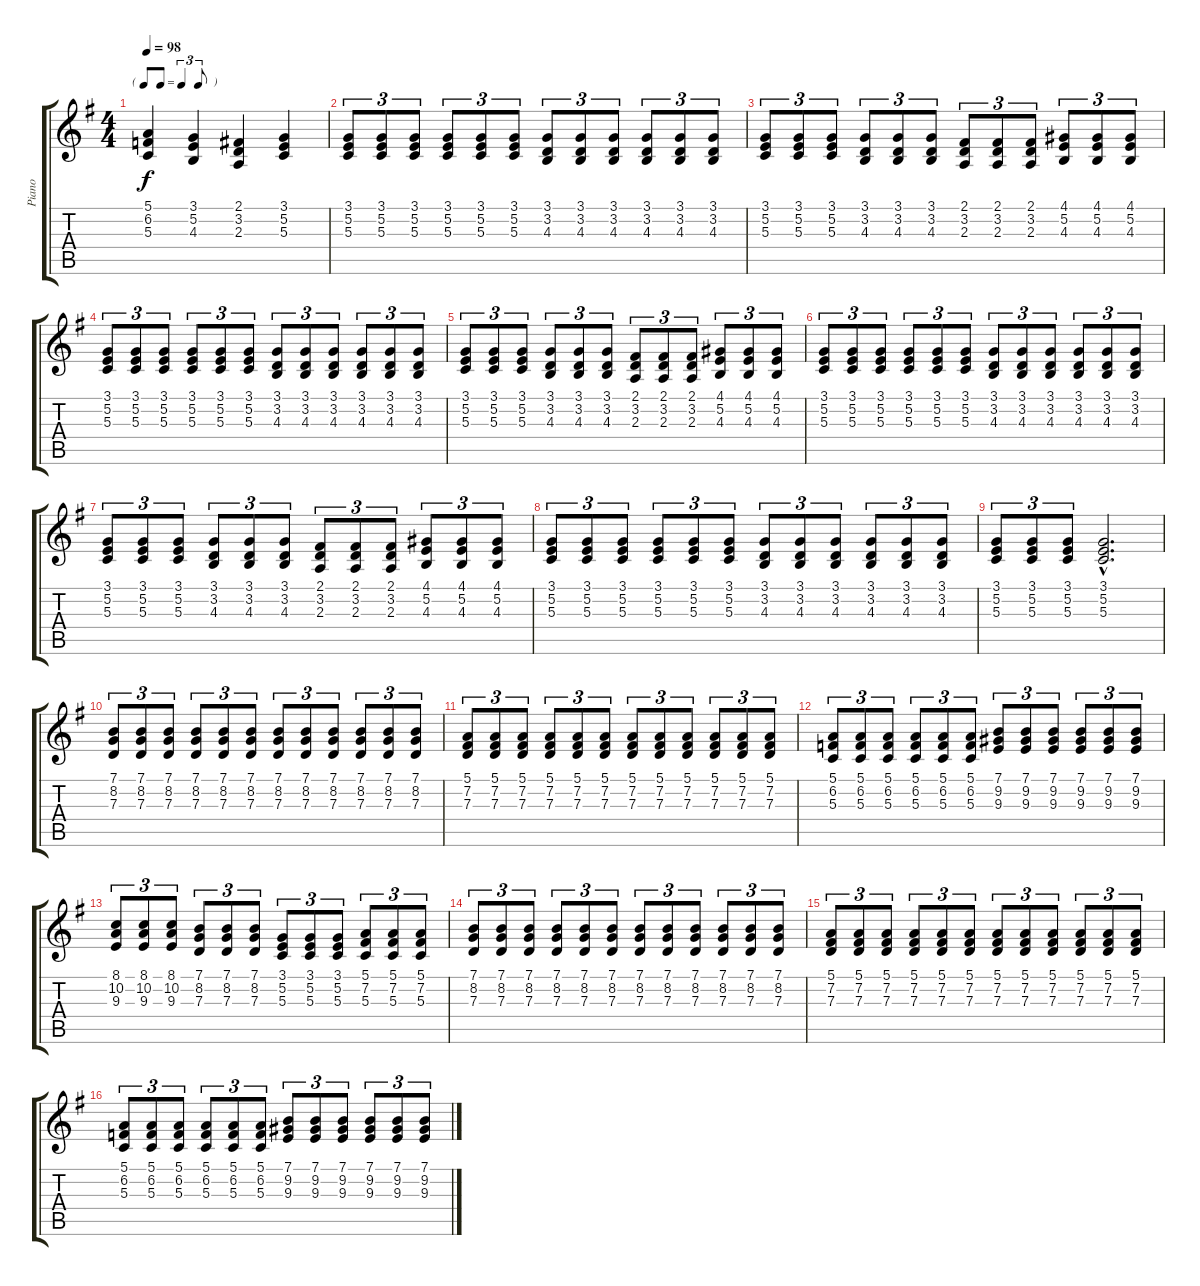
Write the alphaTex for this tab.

\track ("Piano" "Piano") {instrument electricpiano1}
\staff {score tabs}
\tuning (E4 B3 G3 D3 A2 E2) {hide}
\ts (4 4)
\tf triplet8th
\tempo 98
\clef g2
\ks g
(5.1 6.2 5.3).4{dy f} (3.1 5.2 4.3).4 (2.1 3.2 2.3).4 (3.1 5.2 5.3).4 |
(3.1 5.2 5.3).8{tu (3 2)} (3.1 5.2 5.3).8{tu (3 2)} (3.1 5.2 5.3).8{tu (3 2)} (3.1 5.2 5.3).8{tu (3 2)} (3.1 5.2 5.3).8{tu (3 2)} (3.1 5.2 5.3).8{tu (3 2)} (3.1 3.2 4.3).8{tu (3 2)} (3.1 3.2 4.3).8{tu (3 2)} (3.1 3.2 4.3).8{tu (3 2)} (3.1 3.2 4.3).8{tu (3 2)} (3.1 3.2 4.3).8{tu (3 2)} (3.1 3.2 4.3).8{tu (3 2)} |
(3.1 5.2 5.3).8{tu (3 2)} (3.1 5.2 5.3).8{tu (3 2)} (3.1 5.2 5.3).8{tu (3 2)} (3.1 3.2 4.3).8{tu (3 2)} (3.1 3.2 4.3).8{tu (3 2)} (3.1 3.2 4.3).8{tu (3 2)} (2.1 3.2 2.3).8{tu (3 2)} (2.1 3.2 2.3).8{tu (3 2)} (2.1 3.2 2.3).8{tu (3 2)} (4.1 5.2 4.3).8{tu (3 2)} (4.1 5.2 4.3).8{tu (3 2)} (4.1 5.2 4.3).8{tu (3 2)} |
(3.1 5.2 5.3).8{tu (3 2)} (3.1 5.2 5.3).8{tu (3 2)} (3.1 5.2 5.3).8{tu (3 2)} (3.1 5.2 5.3).8{tu (3 2)} (3.1 5.2 5.3).8{tu (3 2)} (3.1 5.2 5.3).8{tu (3 2)} (3.1 3.2 4.3).8{tu (3 2)} (3.1 3.2 4.3).8{tu (3 2)} (3.1 3.2 4.3).8{tu (3 2)} (3.1 3.2 4.3).8{tu (3 2)} (3.1 3.2 4.3).8{tu (3 2)} (3.1 3.2 4.3).8{tu (3 2)} |
(3.1 5.2 5.3).8{tu (3 2)} (3.1 5.2 5.3).8{tu (3 2)} (3.1 5.2 5.3).8{tu (3 2)} (3.1 3.2 4.3).8{tu (3 2)} (3.1 3.2 4.3).8{tu (3 2)} (3.1 3.2 4.3).8{tu (3 2)} (2.1 3.2 2.3).8{tu (3 2)} (2.1 3.2 2.3).8{tu (3 2)} (2.1 3.2 2.3).8{tu (3 2)} (4.1 5.2 4.3).8{tu (3 2)} (4.1 5.2 4.3).8{tu (3 2)} (4.1 5.2 4.3).8{tu (3 2)} |
(3.1 5.2 5.3).8{tu (3 2)} (3.1 5.2 5.3).8{tu (3 2)} (3.1 5.2 5.3).8{tu (3 2)} (3.1 5.2 5.3).8{tu (3 2)} (3.1 5.2 5.3).8{tu (3 2)} (3.1 5.2 5.3).8{tu (3 2)} (3.1 3.2 4.3).8{tu (3 2)} (3.1 3.2 4.3).8{tu (3 2)} (3.1 3.2 4.3).8{tu (3 2)} (3.1 3.2 4.3).8{tu (3 2)} (3.1 3.2 4.3).8{tu (3 2)} (3.1 3.2 4.3).8{tu (3 2)} |
(3.1 5.2 5.3).8{tu (3 2)} (3.1 5.2 5.3).8{tu (3 2)} (3.1 5.2 5.3).8{tu (3 2)} (3.1 3.2 4.3).8{tu (3 2)} (3.1 3.2 4.3).8{tu (3 2)} (3.1 3.2 4.3).8{tu (3 2)} (2.1 3.2 2.3).8{tu (3 2)} (2.1 3.2 2.3).8{tu (3 2)} (2.1 3.2 2.3).8{tu (3 2)} (4.1 5.2 4.3).8{tu (3 2)} (4.1 5.2 4.3).8{tu (3 2)} (4.1 5.2 4.3).8{tu (3 2)} |
(3.1 5.2 5.3).8{tu (3 2)} (3.1 5.2 5.3).8{tu (3 2)} (3.1 5.2 5.3).8{tu (3 2)} (3.1 5.2 5.3).8{tu (3 2)} (3.1 5.2 5.3).8{tu (3 2)} (3.1 5.2 5.3).8{tu (3 2)} (3.1 3.2 4.3).8{tu (3 2)} (3.1 3.2 4.3).8{tu (3 2)} (3.1 3.2 4.3).8{tu (3 2)} (3.1 3.2 4.3).8{tu (3 2)} (3.1 3.2 4.3).8{tu (3 2)} (3.1 3.2 4.3).8{tu (3 2)} |
(3.1 5.2 5.3).8{tu (3 2)} (3.1 5.2 5.3).8{tu (3 2)} (3.1 5.2 5.3).8{tu (3 2)} (3.1{hac} 5.2{hac} 5.3{hac}).2{d} |
(7.1 8.2 7.3).8{tu (3 2)} (7.1 8.2 7.3).8{tu (3 2)} (7.1 8.2 7.3).8{tu (3 2)} (7.1 8.2 7.3).8{tu (3 2)} (7.1 8.2 7.3).8{tu (3 2)} (7.1 8.2 7.3).8{tu (3 2)} (7.1 8.2 7.3).8{tu (3 2)} (7.1 8.2 7.3).8{tu (3 2)} (7.1 8.2 7.3).8{tu (3 2)} (7.1 8.2 7.3).8{tu (3 2)} (7.1 8.2 7.3).8{tu (3 2)} (7.1 8.2 7.3).8{tu (3 2)} |
(5.1 7.2 7.3).8{tu (3 2)} (5.1 7.2 7.3).8{tu (3 2)} (5.1 7.2 7.3).8{tu (3 2)} (5.1 7.2 7.3).8{tu (3 2)} (5.1 7.2 7.3).8{tu (3 2)} (5.1 7.2 7.3).8{tu (3 2)} (5.1 7.2 7.3).8{tu (3 2)} (5.1 7.2 7.3).8{tu (3 2)} (5.1 7.2 7.3).8{tu (3 2)} (5.1 7.2 7.3).8{tu (3 2)} (5.1 7.2 7.3).8{tu (3 2)} (5.1 7.2 7.3).8{tu (3 2)} |
(5.1 6.2 5.3).8{tu (3 2)} (5.1 6.2 5.3).8{tu (3 2)} (5.1 6.2 5.3).8{tu (3 2)} (5.1 6.2 5.3).8{tu (3 2)} (5.1 6.2 5.3).8{tu (3 2)} (5.1 6.2 5.3).8{tu (3 2)} (7.1 9.2 9.3).8{tu (3 2)} (7.1 9.2 9.3).8{tu (3 2)} (7.1 9.2 9.3).8{tu (3 2)} (7.1 9.2 9.3).8{tu (3 2)} (7.1 9.2 9.3).8{tu (3 2)} (7.1 9.2 9.3).8{tu (3 2)} |
(8.1 10.2 9.3).8{tu (3 2)} (8.1 10.2 9.3).8{tu (3 2)} (8.1 10.2 9.3).8{tu (3 2)} (7.1 8.2 7.3).8{tu (3 2)} (7.1 8.2 7.3).8{tu (3 2)} (7.1 8.2 7.3).8{tu (3 2)} (3.1 5.2 5.3).8{tu (3 2)} (3.1 5.2 5.3).8{tu (3 2)} (3.1 5.2 5.3).8{tu (3 2)} (5.1 7.2 5.3).8{tu (3 2)} (5.1 7.2 5.3).8{tu (3 2)} (5.1 7.2 5.3).8{tu (3 2)} |
(7.1 8.2 7.3).8{tu (3 2)} (7.1 8.2 7.3).8{tu (3 2)} (7.1 8.2 7.3).8{tu (3 2)} (7.1 8.2 7.3).8{tu (3 2)} (7.1 8.2 7.3).8{tu (3 2)} (7.1 8.2 7.3).8{tu (3 2)} (7.1 8.2 7.3).8{tu (3 2)} (7.1 8.2 7.3).8{tu (3 2)} (7.1 8.2 7.3).8{tu (3 2)} (7.1 8.2 7.3).8{tu (3 2)} (7.1 8.2 7.3).8{tu (3 2)} (7.1 8.2 7.3).8{tu (3 2)} |
(5.1 7.2 7.3).8{tu (3 2)} (5.1 7.2 7.3).8{tu (3 2)} (5.1 7.2 7.3).8{tu (3 2)} (5.1 7.2 7.3).8{tu (3 2)} (5.1 7.2 7.3).8{tu (3 2)} (5.1 7.2 7.3).8{tu (3 2)} (5.1 7.2 7.3).8{tu (3 2)} (5.1 7.2 7.3).8{tu (3 2)} (5.1 7.2 7.3).8{tu (3 2)} (5.1 7.2 7.3).8{tu (3 2)} (5.1 7.2 7.3).8{tu (3 2)} (5.1 7.2 7.3).8{tu (3 2)} |
(5.1 6.2 5.3).8{tu (3 2)} (5.1 6.2 5.3).8{tu (3 2)} (5.1 6.2 5.3).8{tu (3 2)} (5.1 6.2 5.3).8{tu (3 2)} (5.1 6.2 5.3).8{tu (3 2)} (5.1 6.2 5.3).8{tu (3 2)} (7.1 9.2 9.3).8{tu (3 2)} (7.1 9.2 9.3).8{tu (3 2)} (7.1 9.2 9.3).8{tu (3 2)} (7.1 9.2 9.3).8{tu (3 2)} (7.1 9.2 9.3).8{tu (3 2)} (7.1 9.2 9.3).8{tu (3 2)}
